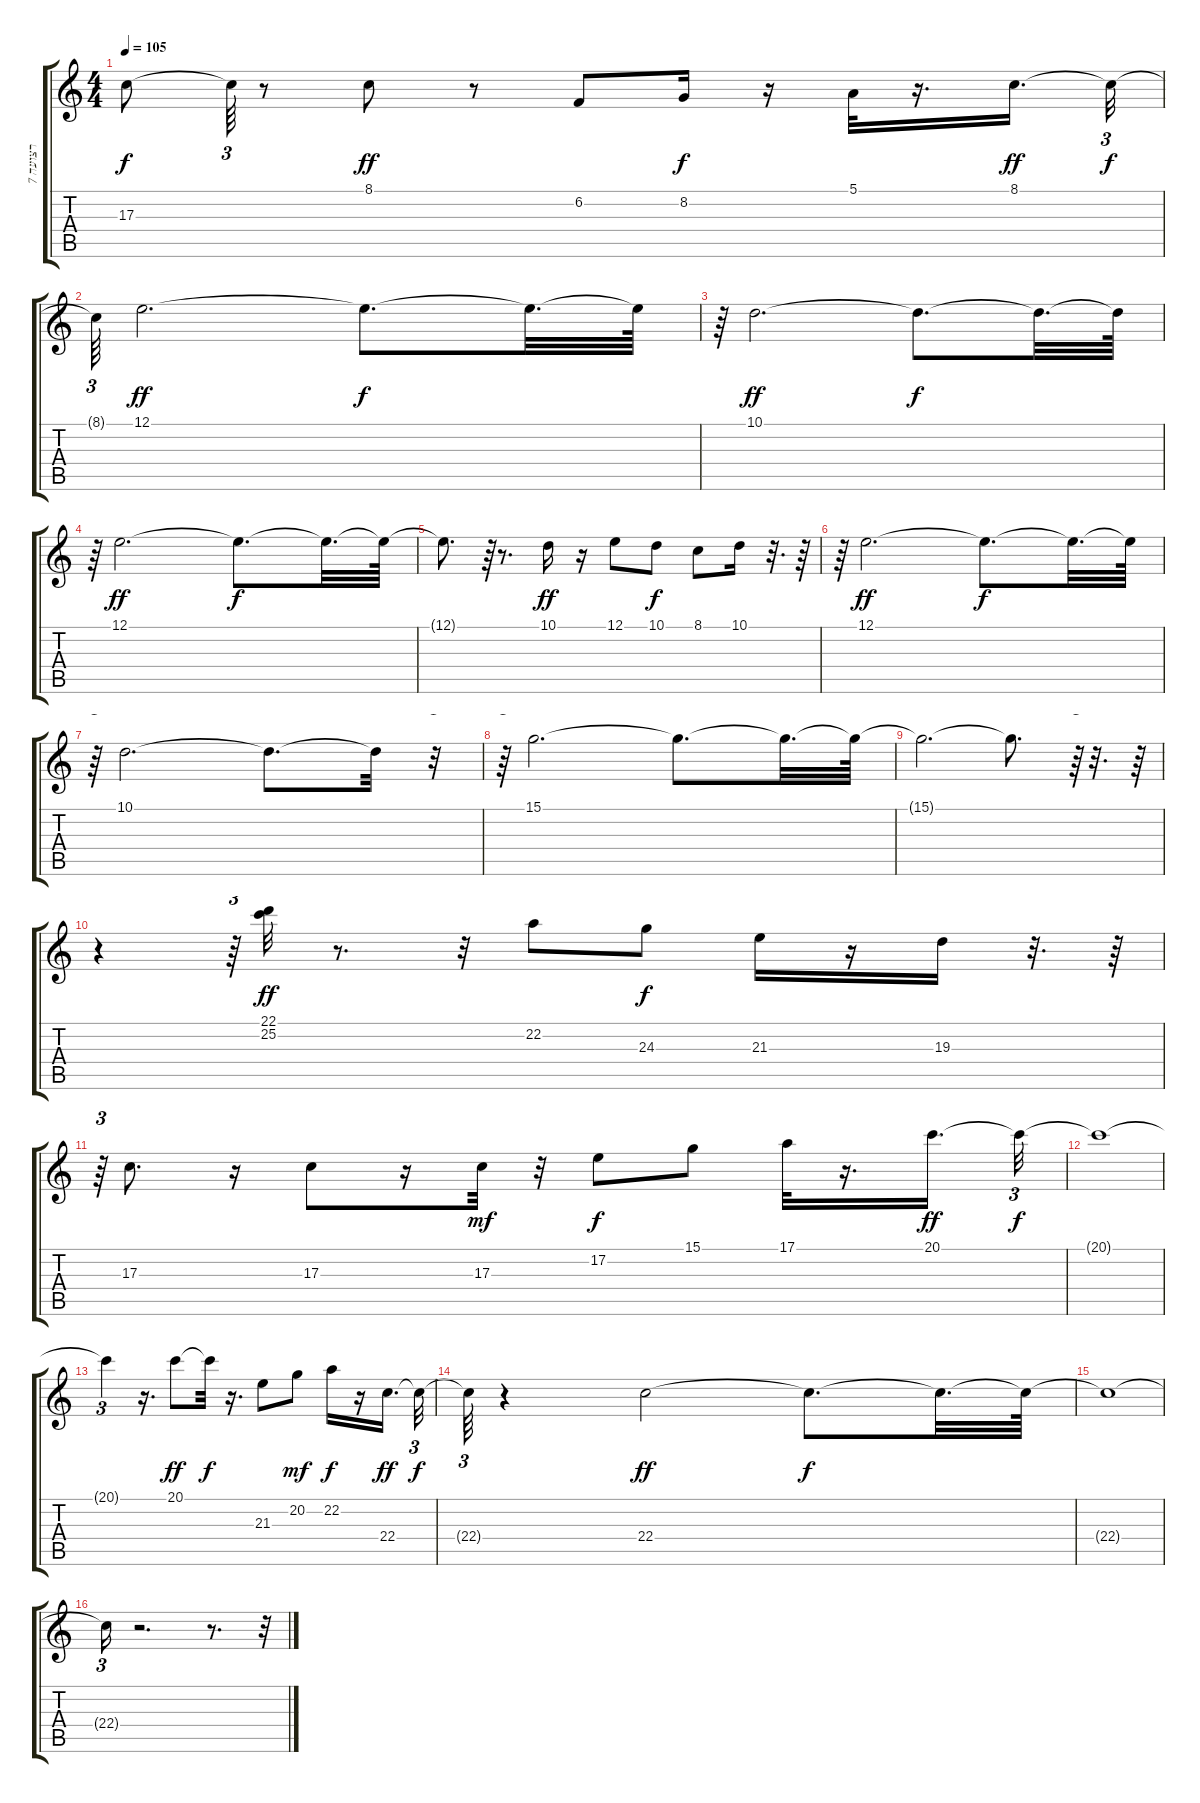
\track ("רצועה 7" "רצועה 7") {instrument brasssection}
\staff {score tabs}
\tuning (E4 B3 G3 D3 A2 E2) {hide}
\ts (4 4)
\tempo 105
\clef g2
\ks c
17.3{t}.8{dy f} 17.3{t}.64{tu (3 2)} r.8 8.1.8{dy ff} r.8 6.2.8 8.2.16{dy f} r.16 5.1.32 r.16{d} 8.1.16{d dy ff} 8.1{t}.32{tu (3 2) dy f} |
8.1{t}.64{tu (3 2)} 12.1.2{d dy ff} 12.1{t}.8{d dy f} 12.1{t}.32{d} 12.1{t}.64 |
r.64{tu (3 2)} 10.1.2{d dy ff} 10.1{t}.8{d dy f} 10.1{t}.32{d} 10.1{t}.64 |
r.64{tu (3 2)} 12.1.2{d dy ff} 12.1{t}.8{d dy f} 12.1{t}.32{d} 12.1{t}.64 |
12.1{t}.8{d} r.64{tu (3 2)} r.8{d} 10.1.16{dy ff} r.16 12.1.8 10.1.8{dy f} 8.1.8 10.1.16 r.32{d} r.64 |
r.64{tu (3 2)} 12.1.2{d dy ff} 12.1{t}.8{d dy f} 12.1{t}.32{d} 12.1{t}.64 |
r.64{tu (3 2)} 10.1.2{d} 10.1{t}.8{d} 10.1{t}.32 r.32{tu (3 2)} |
r.64{tu (3 2)} 15.1.2{d} 15.1{t}.8{d} 15.1{t}.32{d} 15.1{t}.64 |
15.1{t}.2{d} 15.1{t}.8{d} r.64{tu (3 2)} r.32{d} r.64 |
r.4 r.64{tu (3 2)} (22.1 25.2).32{dy ff} r.8{d} r.32 22.2.8 24.3.8{dy f} 21.3.16 r.16 19.3.16 r.32{d} r.64 |
r.64{tu (3 2)} 17.3.8{d} r.16 17.3.8 r.16 17.3.32{dy mf} r.32 17.2.8{dy f} 15.1.8 17.1.32 r.16{d} 20.1.16{d dy ff} 20.1{t}.32{tu (3 2) dy f} |
20.1{t}.1 |
20.1{t}.4{tu (3 2)} r.16{d} 20.1.8{dy ff} 20.1{t}.32{dy f} r.16{d} 21.3.8 20.2.8{dy mf} 22.2.16{dy f} r.16 22.4.16{d dy ff} 22.4{t}.32{tu (3 2) dy f} |
22.4{t}.64{tu (3 2)} r.4 22.4.2{dy ff} 22.4{t}.8{d dy f} 22.4{t}.32{d} 22.4{t}.64 |
22.4{t}.1 |
22.4{t}.16{tu (3 2)} r.2{d} r.8{d} r.32{tu (3 2)}
